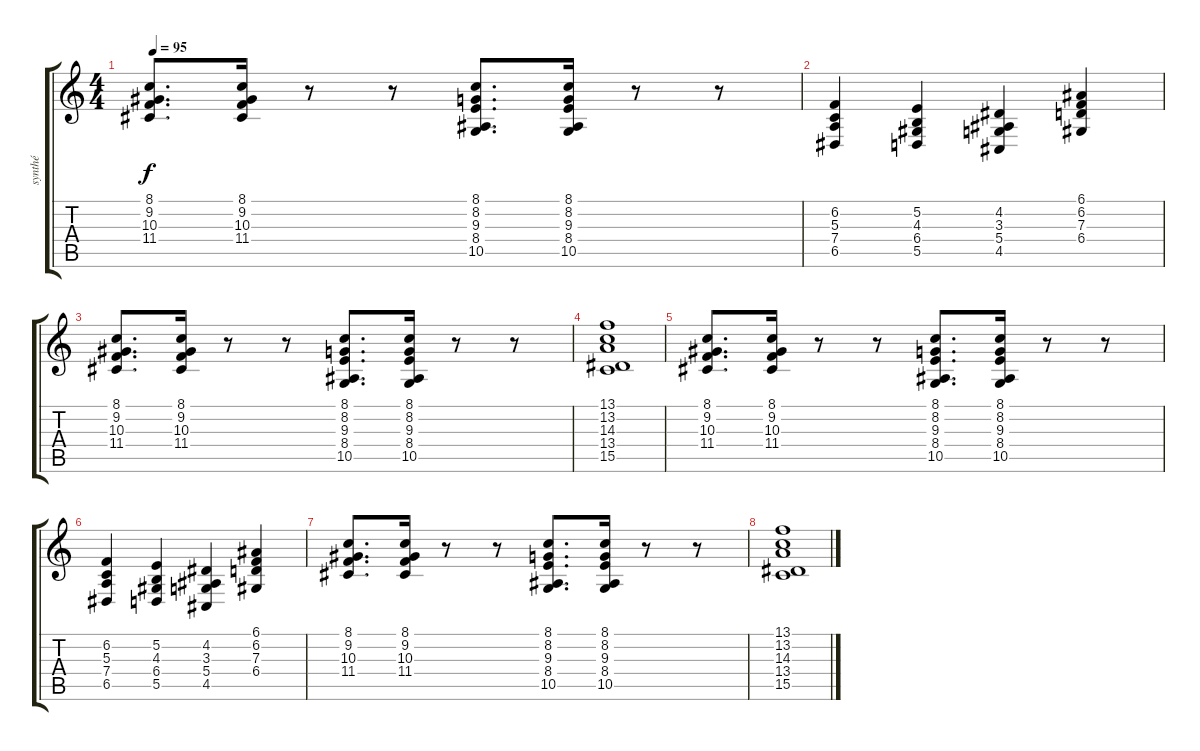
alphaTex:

\track ("synthé" "synthé") {instrument acousticgrandpiano}
\staff {score tabs}
\tuning (E4 B3 G3 D3 A2 E2) {hide}
\ts (4 4)
\tempo 95
\clef g2
\ks c
(8.1 9.2 10.3 11.4).8{d dy f} (8.1 9.2 10.3 11.4).16 r.8 r.8 (8.1 8.2 9.3 8.4 10.5).8{d} (8.1 8.2 9.3 8.4 10.5).16 r.8 r.8 |
(6.2 5.3 7.4 6.5).4 (5.2 4.3 6.4 5.5).4 (4.2 3.3 5.4 4.5).4 (6.1 6.2 7.3 6.4).4 |
(8.1 9.2 10.3 11.4).8{d} (8.1 9.2 10.3 11.4).16 r.8 r.8 (8.1 8.2 9.3 8.4 10.5).8{d} (8.1 8.2 9.3 8.4 10.5).16 r.8 r.8 |
(13.1 13.2 14.3 13.4 15.5).1 |
(8.1 9.2 10.3 11.4).8{d} (8.1 9.2 10.3 11.4).16 r.8 r.8 (8.1 8.2 9.3 8.4 10.5).8{d} (8.1 8.2 9.3 8.4 10.5).16 r.8 r.8 |
(6.2 5.3 7.4 6.5).4 (5.2 4.3 6.4 5.5).4 (4.2 3.3 5.4 4.5).4 (6.1 6.2 7.3 6.4).4 |
(8.1 9.2 10.3 11.4).8{d} (8.1 9.2 10.3 11.4).16 r.8 r.8 (8.1 8.2 9.3 8.4 10.5).8{d} (8.1 8.2 9.3 8.4 10.5).16 r.8 r.8 |
(13.1 13.2 14.3 13.4 15.5).1
